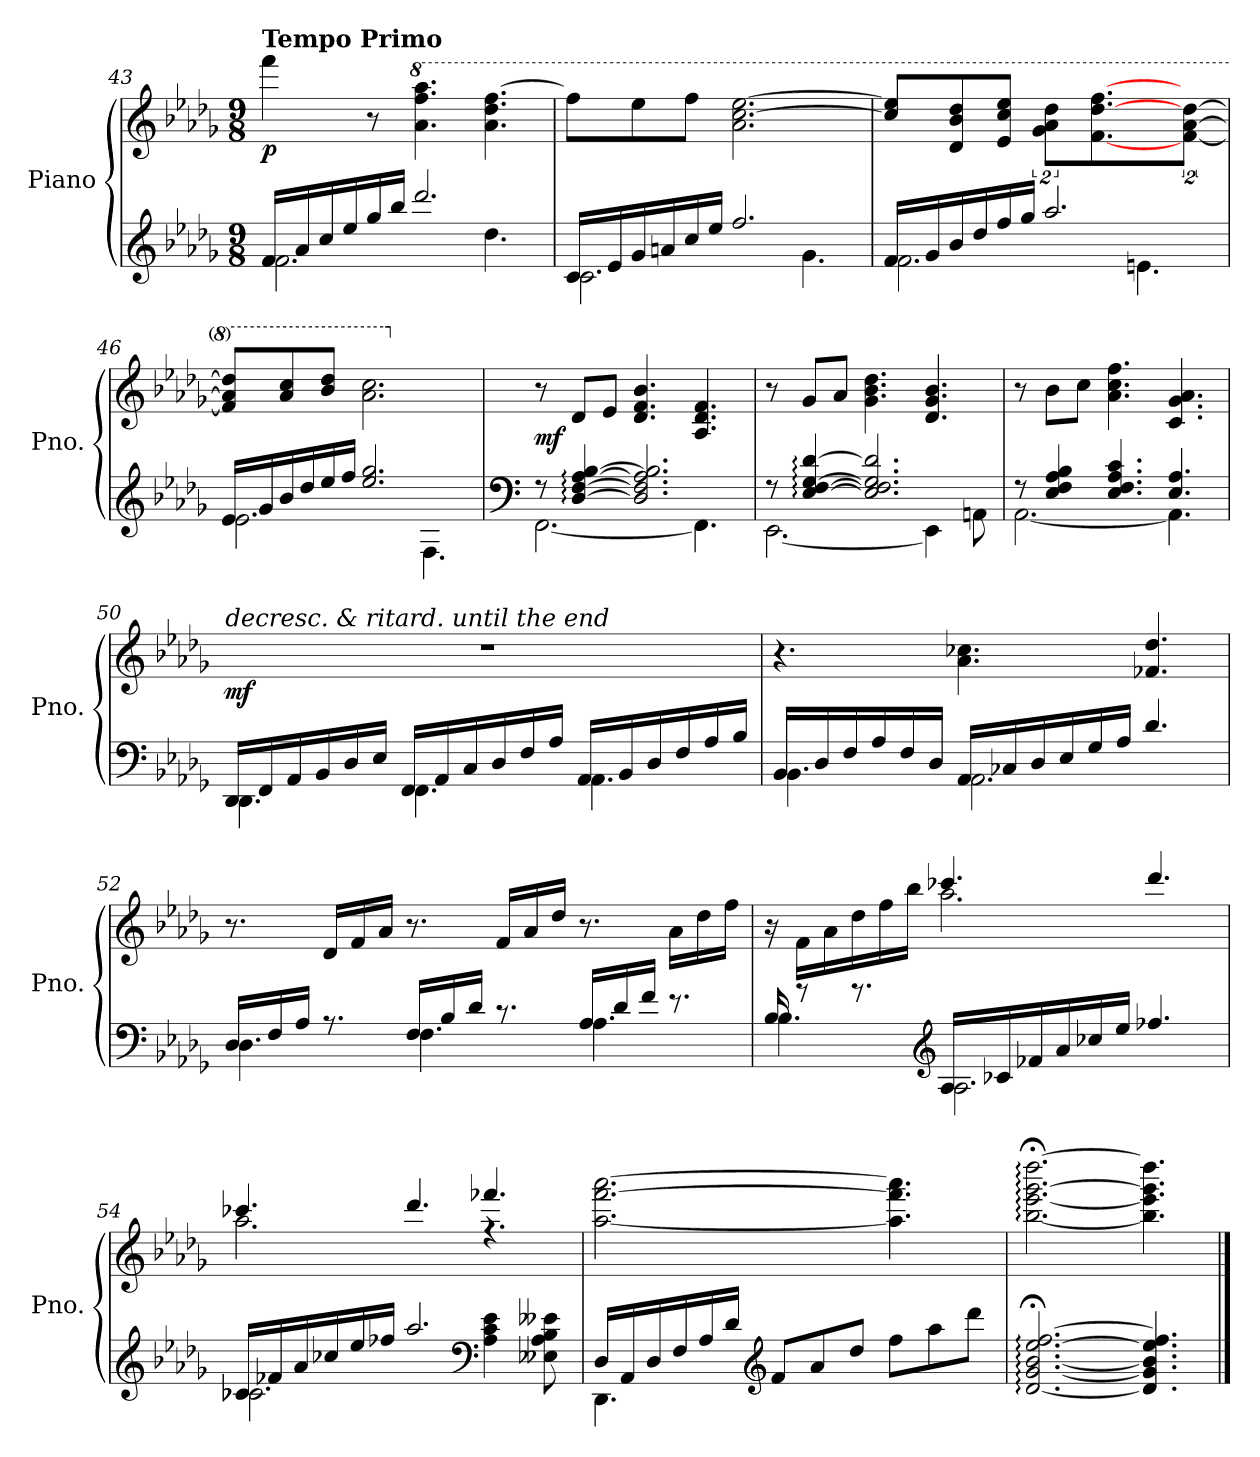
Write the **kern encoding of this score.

**kern	**kern	**dynam
*part1	*part1	*part1
*staff2	*staff1	*staff1/2
*I"Piano	*	*
*I'Pno.	*	*
*clefG2	*clefG2	*
*k[b-e-a-d-g-]	*k[b-e-a-d-g-]	*
*M9/8	*M9/8	*
=43	=43	=43
*^	*	*
!	!	!LO:TX:a:B:t=Tempo Primo	!
!	!	!	!LO:DY:b
16f/LL	2.f\	4fff\	p
16a-/	.	.	.
16cc/	.	.	.
16ee-/	.	.	.
16gg-/	.	8r	.
16bb-/JJ	.	.	.
*	*	*8va	*
2.ddd-/	.	4.aa-\ 4.fff\ 4.aaa-\	.
.	4.dd-\	4.aa-\ 4.ddd-\ [4.fff\	.
!!LO:PB:g=z
=44	=44	=44	=44
16c/LL	2.c\	8fff\L]	.
16e-/	.	.	.
16g-/	.	8eee-\	.
16an/	.	.	.
16cc/	.	8fff\J	.
16ee-/JJ	.	.	.
2.ff/	.	2.aa-\ [2.ccc\ [2.eee-\	.
.	4.g-\	.	.
=45	=45	=45	=45
16f/LL	2.f\	8ccc/] 8eee-/]L	.
16g-/	.	.	.
16b-/	.	8dd-/ 8bb-/ 8ddd-/	.
16dd-/	.	.	.
16ff/	.	8ee-/ 8ccc/ 8eee-/J	.
16gg-/JJ	.	.	.
2.aa-/	.	16%3gg-\ 16%3aa-\ 16%3ddd-\L	.
.	.	[4.ff\ [4.ddd-\ [4.fff\	.
.	4.en\	.	.
.	.	[16%3ff\ [16%3aa-\ [16%3ddd-\J	.
=46	=46	=46	=46
16e-/LL	2.e-\	8ff/] 8aa-/] 8ddd-/]L	.
16g-/	.	.	.
16b-/	.	8aa-/ 8ccc/	.
16dd-/	.	.	.
16ee-/	.	8bb-/ 8ddd-/J	.
16ff/JJ	.	.	.
2.ee-/ 2.gg-/	.	2.aa-\ 2.ccc\	.
.	4.F\	.	.
=47	=47	=47	=47
*clefF4	*	*	*
*	*	*X8va	*
!	!	!	!LO:DY:b
8r	[2.FF\	8r	mf
[4D-/: [4F/: [4A-/: [4B-/:	.	8d-/L	.
.	.	8e-/J	.
2.D-/] 2.F/] 2.A-/] 2.B-/]	.	4.d-/ 4.f/ 4.b-/	.
.	4.FF\]	4.A-/ 4.d-/ 4.f/	.
=48	=48	=48	=48
8r	[2.EE-\	8r	.
[4E-/: [4F/: [4G-/: [4d-/:	.	8g-/L	.
.	.	8a-/J	.
2.E-/] 2.F/] 2.G-/] 2.d-/]	.	4.g-\ 4.b-\ 4.dd-\	.
.	4EE-\]	4.d-/ 4.g-/ 4.b-/	.
.	8AAn\	.	.
=49	=49	=49	=49
8r	[2.AA-\	8r	.
4E-/ 4F/ 4A-/ 4B-/	.	8b-\L	.
.	.	8cc\J	.
4.E-/ 4.F/ 4.A-/ 4.c/	.	4.a-\ 4.cc\ 4.ff\	.
4.E-/ 4.A-/	4.AA-\]	4.c/ 4.g-/ 4.a-/	.
!!LO:LB:g=z
=50	=50	=50	=50
!	!	!LO:TX:a:i:t=decresc. & ritard. until the end	!
!	!	!	!LO:DY:b
16DD-/LL	4.DD-\	8%9r	mf
16FF/	.	.	.
16AA-/	.	.	.
16BB-/	.	.	.
16D-/	.	.	.
16E-/JJ	.	.	.
16FF/LL	4.FF\	.	.
16AA-/	.	.	.
16C/	.	.	.
16D-/	.	.	.
16F/	.	.	.
16A-/JJ	.	.	.
16AA-/LL	4.AA-\	.	.
16BB-/	.	.	.
16D-/	.	.	.
16F/	.	.	.
16A-/	.	.	.
16B-/JJ	.	.	.
=51	=51	=51	=51
16BB-/LL	4.BB-\	4.r	.
16D-/	.	.	.
16F/	.	.	.
16A-/	.	.	.
16F/	.	.	.
16D-/JJ	.	.	.
16AA-/LL	2.AA-\	4.a-\ 4.cc-X\	.
16C-X/	.	.	.
16D-/	.	.	.
16E-/	.	.	.
16G-/	.	.	.
16A-/JJ	.	.	.
4.d-/	.	4.f-X/ 4.dd-/	.
=52	=52	=52	=52
16D-/LL	4.D-\	8.r	.
16F/	.	.	.
16A-/JJ	.	.	.
8.r	.	16d-/LL	.
.	.	16f/	.
.	.	16a-/JJ	.
16F/LL	4.F\	8.r	.
16B-/	.	.	.
16d-/JJ	.	.	.
8.r	.	16f/LL	.
.	.	16a-/	.
.	.	16dd-/JJ	.
16A-/LL	4.A-\	8.r	.
16d-/	.	.	.
16f/JJ	.	.	.
8.r	.	16a-\LL	.
.	.	16dd-\	.
.	.	16ff\JJ	.
!!LO:LB:g=z
=53	=53	=53	=53
*	*	*^	*
16B-/	4.B-\	16r	4.ryy	.
8r	.	16f\LL	.	.
.	.	16a-\	.	.
8.r	.	16dd-\	.	.
.	.	16ff\	.	.
.	.	16bb-\JJ	.	.
*clefG2	*	*	*	*
16A-/LL	2.A-\	4.ccc-X/	2.aa-\	.
16c-X/	.	.	.	.
16f-X/	.	.	.	.
16a-/	.	.	.	.
16cc-X/	.	.	.	.
16ee-/JJ	.	.	.	.
4.ff-X/	.	4.ddd-/	.	.
=54	=54	=54	=54	=54
16c-X/LL	2.c-\	4.ccc-X/	2.aa-\	.
16f-X/	.	.	.	.
16a-/	.	.	.	.
16cc-X/	.	.	.	.
16ee-/	.	.	.	.
16ff-X/JJ	.	.	.	.
2.aa-/	.	4.ddd-/	.	.
*clefF4	*	*	*	*
.	4A-\ 4c-\ 4e-\	4.fff-X/	4.rff	.
.	8E--X\ 8A-\ 8B-\ 8e--X\	.	.	.
*	*	*v	*v	*
=55	=55	=55	=55
16D-/LL	4.DD-\	[2.aa-\ [2.fff\ [2.aaa-\	.
16AA-/	.	.	.
16D-/	.	.	.
16F/	.	.	.
16A-/	.	.	.
16d-/JJ	.	.	.
*clefG2	*	*	*
8f/L	2.ryy	.	.
8a-/	.	.	.
8dd-/J	.	.	.
8ff\L	.	4.aa-\] 4.fff\] 4.aaa-\]	.
8aa-\	.	.	.
8ddd-\J	.	.	.
*v	*v	*	*
=56	=56	=56
[2.d-/;: [2.g-/;: [2.b-/;: [2.ee-/;: [2.ff/;:	[2.bb-\;<: [2.eee-\;<: [2.ggg-\;<: [2.dddd-\;<:	.
4.d-/] 4.g-/] 4.b-/] 4.ee-/] 4.ff/]	4.bb-\] 4.eee-\] 4.ggg-\] 4.dddd-\]	.
==	==	==
*-	*-	*-
